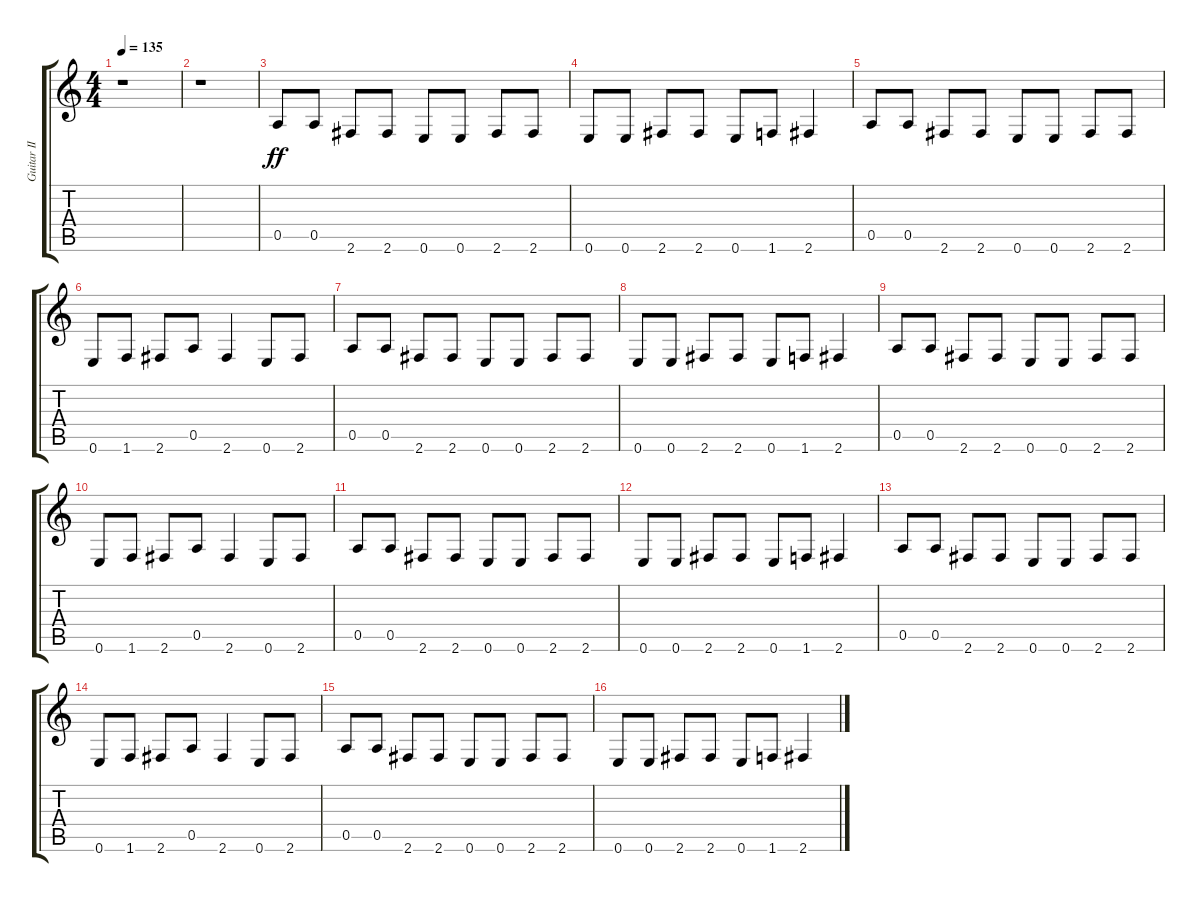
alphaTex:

\track ("Guitar II" "Guitar II") {instrument distortionguitar}
\staff {score tabs}
\tuning (E4 B3 G3 D3 A2 E2) {hide}
\ts (4 4)
\tempo 135
\clef g2
\ks c
r.1{dy ff} |
r.1 |
0.5.8 0.5.8 2.6.8 2.6.8 0.6.8 0.6.8 2.6.8 2.6.8 |
0.6.8 0.6.8 2.6.8 2.6.8 0.6.8 1.6.8 2.6.4 |
0.5.8 0.5.8 2.6.8 2.6.8 0.6.8 0.6.8 2.6.8 2.6.8 |
0.6.8 1.6.8 2.6.8 0.5.8 2.6.4 0.6.8 2.6.8 |
0.5.8 0.5.8 2.6.8 2.6.8 0.6.8 0.6.8 2.6.8 2.6.8 |
0.6.8 0.6.8 2.6.8 2.6.8 0.6.8 1.6.8 2.6.4 |
0.5.8 0.5.8 2.6.8 2.6.8 0.6.8 0.6.8 2.6.8 2.6.8 |
0.6.8 1.6.8 2.6.8 0.5.8 2.6.4 0.6.8 2.6.8 |
0.5.8 0.5.8 2.6.8 2.6.8 0.6.8 0.6.8 2.6.8 2.6.8 |
0.6.8 0.6.8 2.6.8 2.6.8 0.6.8 1.6.8 2.6.4 |
0.5.8 0.5.8 2.6.8 2.6.8 0.6.8 0.6.8 2.6.8 2.6.8 |
0.6.8 1.6.8 2.6.8 0.5.8 2.6.4 0.6.8 2.6.8 |
0.5.8 0.5.8 2.6.8 2.6.8 0.6.8 0.6.8 2.6.8 2.6.8 |
0.6.8 0.6.8 2.6.8 2.6.8 0.6.8 1.6.8 2.6.4
